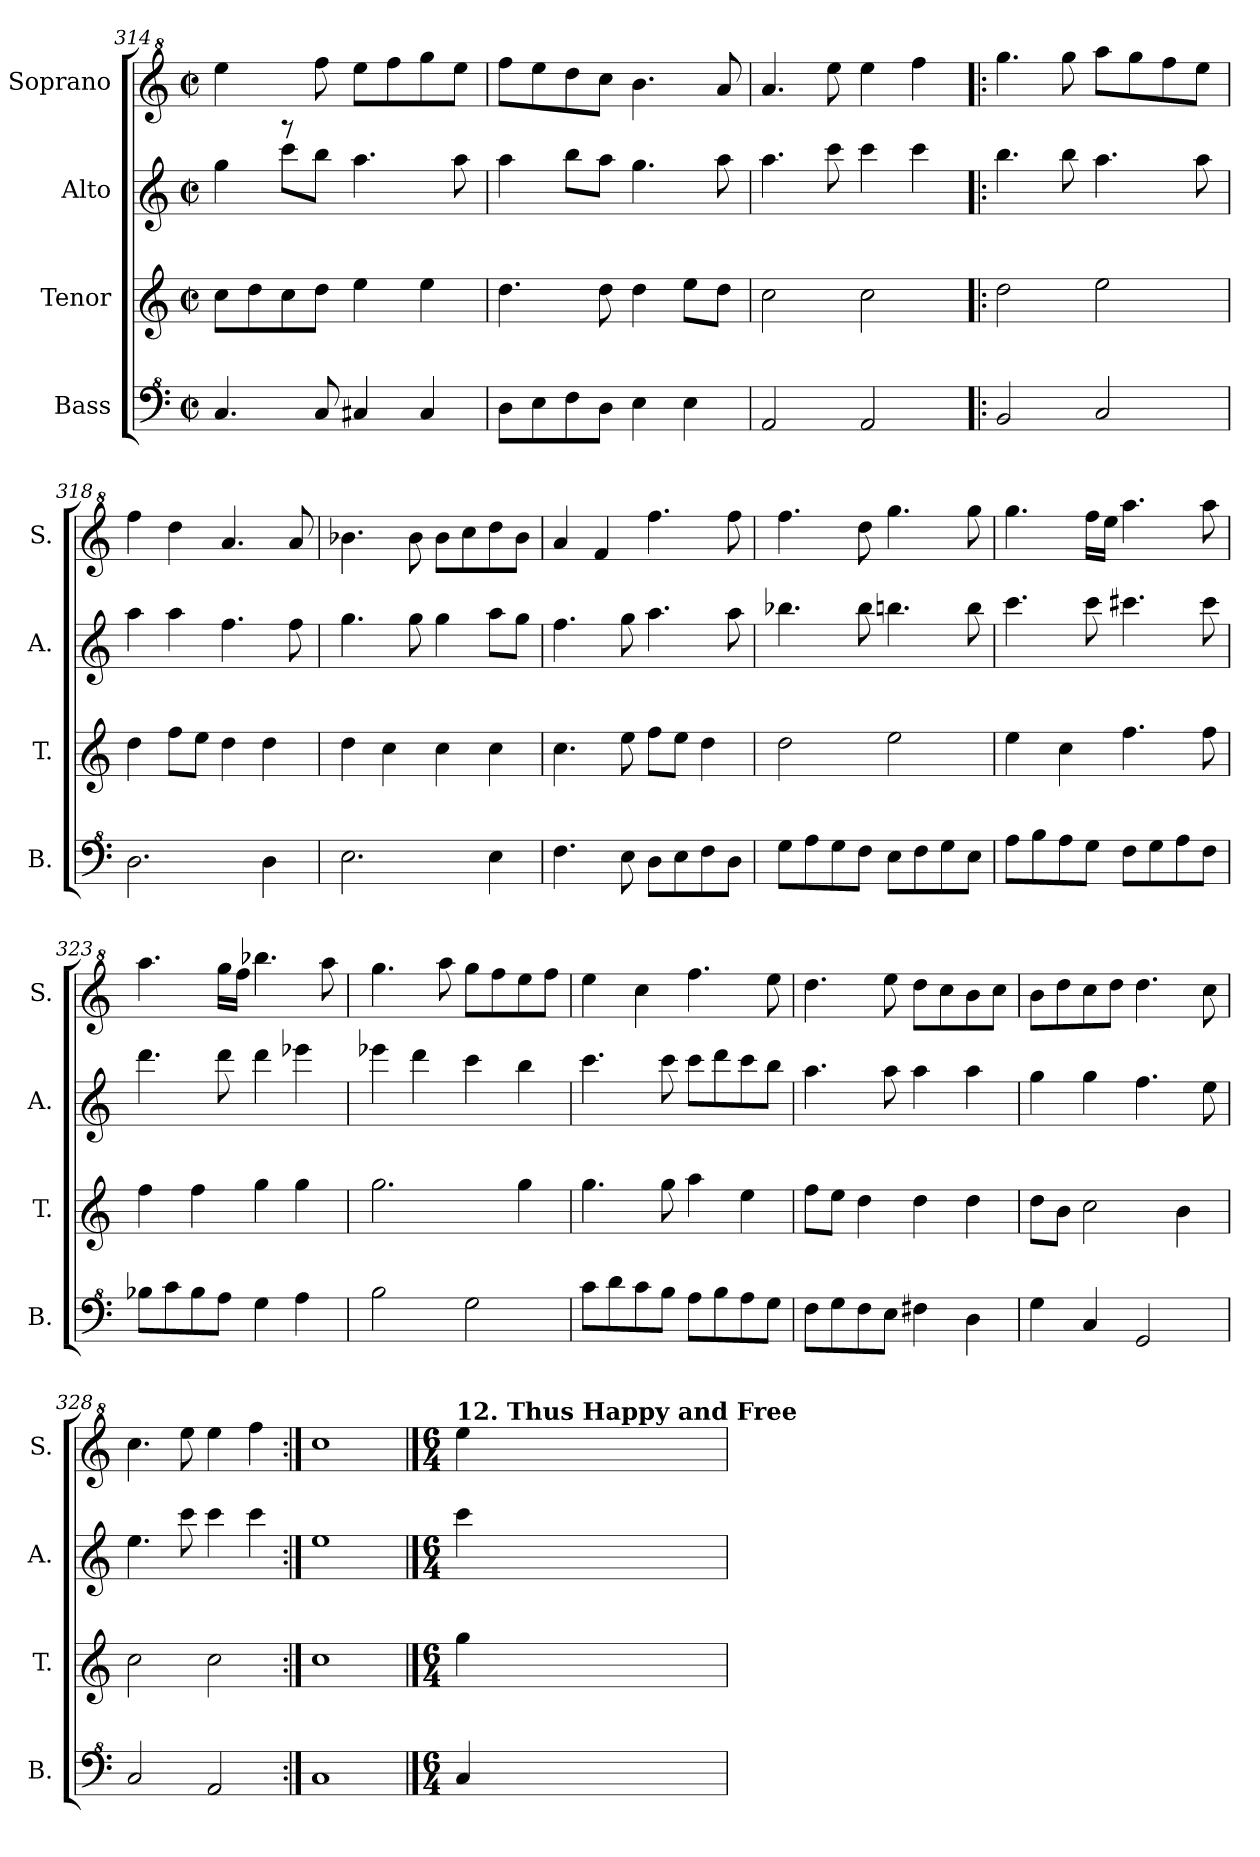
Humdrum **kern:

**kern	**kern	**kern	**kern
*part4	*part3	*part2	*part1
*staff4	*staff3	*staff2	*staff1
*I"Bass	*I"Tenor	*I"Alto	*I"Soprano
*I'B.	*I'T.	*I'A.	*I'S.
!!LO:LB:g=z
*clefF^4	*clefG2	*clefG2	*clefG^2
*k[]	*k[]	*k[]	*k[]
*M2/2	*M2/2	*M2/2	*M2/2
*met(c|)	*met(c|)	*met(c|)	*met(c|)
=314	=314	=314	=314
4.c/	8cc\L	4gg\	4eee\
.	8dd\	.	.
.	8cc\	8ccc\L	8ra
8c/	8dd\J	8bb\J	8fff\
4c#X/	4ee\	4.aa\	8eee\L
.	.	.	8fff\
4c#/	4ee\	.	8ggg\
.	.	8aa\	8eee\J
=315	=315	=315	=315
8d\L	4.dd\	4aa\	8fff\L
8e\	.	.	8eee\
8f\	.	8bb\L	8ddd\
8d\J	8dd\	8aa\J	8ccc\J
4e\	4dd\	4.gg\	4.bb\
4e\	8ee\L	.	.
.	8dd\J	8aa\	8aa/
=316	=316	=316	=316
2A/	2cc\	4.aa\	4.aa/
.	.	8ccc\	8eee\
2A/	2cc\	4ccc\	4eee\
.	.	4ccc\	4fff\
=317!|:	=317!|:	=317!|:	=317!|:
2B/	2dd\	4.bb\	4.ggg\
.	.	8bb\	8ggg\
2c/	2ee\	4.aa\	8aaa\L
.	.	.	8ggg\
.	.	.	8fff\
.	.	8aa\	8eee\J
=318	=318	=318	=318
2.d\	4dd\	4aa\	4fff\
.	8ff\L	4aa\	4ddd\
.	8ee\J	.	.
.	4dd\	4.ff\	4.aa/
4d\	4dd\	.	.
.	.	8ff\	8aa/
=319	=319	=319	=319
2.e\	4dd\	4.gg\	4.bb-X\
.	4cc\	.	.
.	.	8gg\	8bb-\
.	4cc\	4gg\	8bb-\L
.	.	.	8ccc\
4e\	4cc\	8aa\L	8ddd\
.	.	8gg\J	8bb-\J
=320	=320	=320	=320
4.f\	4.cc\	4.ff\	4aa/
.	.	.	4ff/
8e\	8ee\	8gg\	.
8d\L	8ff\L	4.aa\	4.fff\
8e\	8ee\J	.	.
8f\	4dd\	.	.
8d\J	.	8aa\	8fff\
=321	=321	=321	=321
8g\L	2dd\	4.bb-X\	4.fff\
8a\	.	.	.
8g\	.	.	.
8f\J	.	8bb-\	8ddd\
8e\L	2ee\	4.bbn\	4.ggg\
8f\	.	.	.
8g\	.	.	.
8e\J	.	8bb\	8ggg\
!!LO:PB:g=z
=322	=322	=322	=322
8a\L	4ee\	4.ccc\	4.ggg\
8b\	.	.	.
8a\	4cc\	.	.
8g\J	.	8ccc\	16fff\LL
.	.	.	16eee\JJ
8f\L	4.ff\	4.ccc#X\	4.aaa\
8g\	.	.	.
8a\	.	.	.
8f\J	8ff\	8ccc#\	8aaa\
=323	=323	=323	=323
8b-X\L	4ff\	4.ddd\	4.aaa\
8cc\	.	.	.
8b-\	4ff\	.	.
8a\J	.	8ddd\	16ggg\LL
.	.	.	16fff\JJ
4g\	4gg\	4ddd\	4.bbb-X\
4a\	4gg\	4eee-X\	.
.	.	.	8aaa\
=324	=324	=324	=324
2b\	2.gg\	4eee-X\	4.ggg\
.	.	4ddd\	.
.	.	.	8aaa\
2g\	.	4ccc\	8ggg\L
.	.	.	8fff\
.	4gg\	4bb\	8eee\
.	.	.	8fff\J
=325	=325	=325	=325
8cc\L	4.gg\	4.ccc\	4eee\
8dd\	.	.	.
8cc\	.	.	4ccc\
8b\J	8gg\	8ccc\	.
8a\L	4aa\	8ccc\L	4.fff\
8b\	.	8ddd\	.
8a\	4ee\	8ccc\	.
8g\J	.	8bb\J	8eee\
=326	=326	=326	=326
8f\L	8ff\L	4.aa\	4.ddd\
8g\	8ee\J	.	.
8f\	4dd\	.	.
8e\J	.	8aa\	8eee\
4f#X\	4dd\	4aa\	8ddd\L
.	.	.	8ccc\
4d\	4dd\	4aa\	8bb\
.	.	.	8ccc\J
=327	=327	=327	=327
4g\	8dd\L	4gg\	8bb\L
.	8b\J	.	8ddd\
4c/	2cc\	4gg\	8ccc\
.	.	.	8ddd\J
2G/	.	4.ff\	4.ddd\
.	4b\	.	.
.	.	8ee\	8ccc\
=328	=328	=328	=328
2c/	2cc\	4.ee\	4.ccc\
.	.	8ccc\	8eee\
2A/	2cc\	4ccc\	4eee\
.	.	4ccc\	4fff\
=329:|!	=329:|!	=329:|!	=329:|!
1c	1cc	1ee	1ccc
!!LO:LB:g=z
==329X11	==329X11	==329X11	==329X11
*M6/4	*M6/4	*M6/4	*M6/4
!	!	!	!LO:TX:a:B:t=12. Thus Happy and Free
4c/	4gg\	4ccc\	4eee\
=	=	=	=
*-	*-	*-	*-
